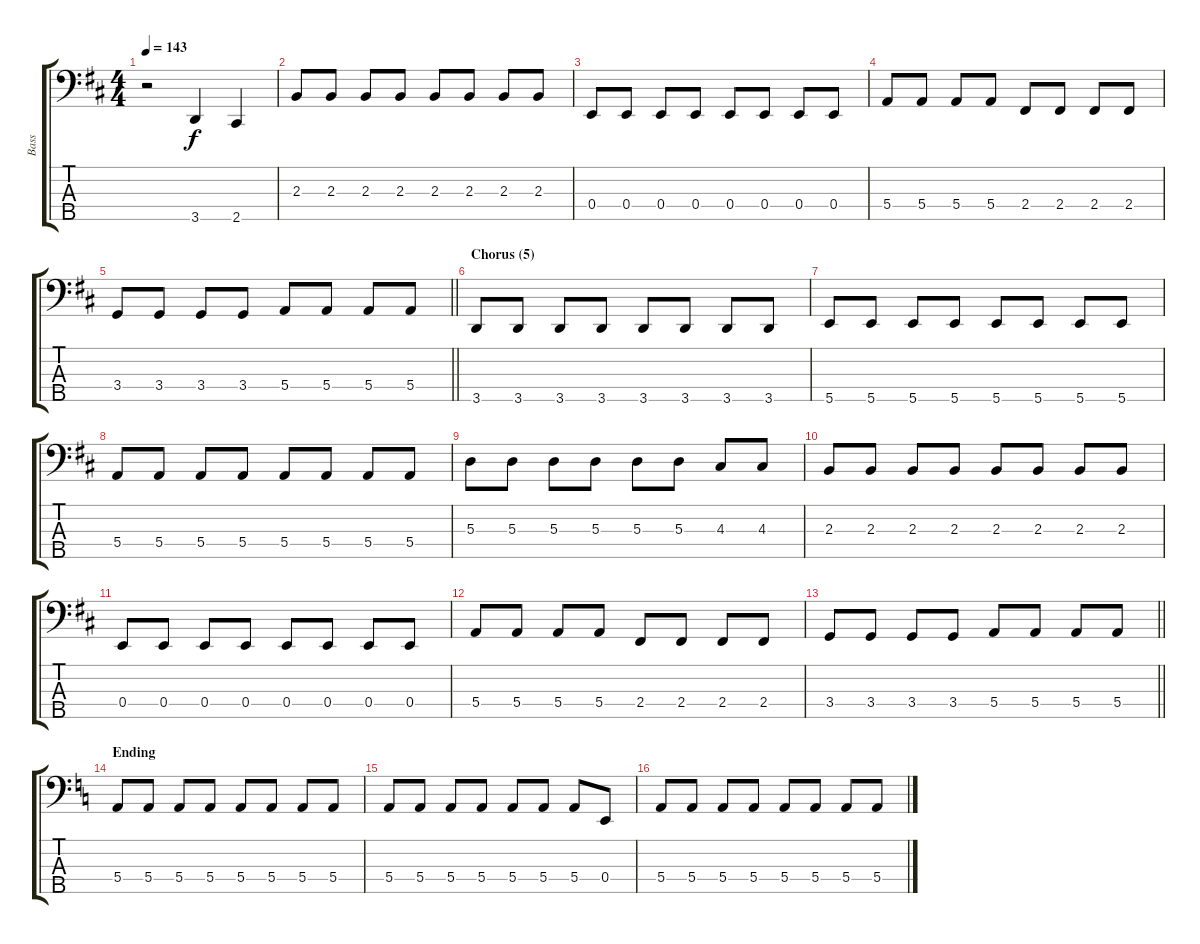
\track ("Bass" "Bass") {instrument electricbassfinger}
\staff {score tabs}
\tuning (G2 D2 A1 E1 B0) {hide}
\ts (4 4)
\tempo 143
\clef f4
\ks d
r.2{dy f} 3.5.4 2.5.4 |
2.3.8 2.3.8 2.3.8 2.3.8 2.3.8 2.3.8 2.3.8 2.3.8 |
0.4.8 0.4.8 0.4.8 0.4.8 0.4.8 0.4.8 0.4.8 0.4.8 |
5.4.8 5.4.8 5.4.8 5.4.8 2.4.8 2.4.8 2.4.8 2.4.8 |
\barLineRight lightlight
3.4.8 3.4.8 3.4.8 3.4.8 5.4.8 5.4.8 5.4.8 5.4.8 |
\section ("" "Chorus (5)")
3.5.8 3.5.8 3.5.8 3.5.8 3.5.8 3.5.8 3.5.8 3.5.8 |
5.5.8 5.5.8 5.5.8 5.5.8 5.5.8 5.5.8 5.5.8 5.5.8 |
5.4.8 5.4.8 5.4.8 5.4.8 5.4.8 5.4.8 5.4.8 5.4.8 |
5.3.8 5.3.8 5.3.8 5.3.8 5.3.8 5.3.8 4.3.8 4.3.8 |
2.3.8 2.3.8 2.3.8 2.3.8 2.3.8 2.3.8 2.3.8 2.3.8 |
0.4.8 0.4.8 0.4.8 0.4.8 0.4.8 0.4.8 0.4.8 0.4.8 |
5.4.8 5.4.8 5.4.8 5.4.8 2.4.8 2.4.8 2.4.8 2.4.8 |
\barLineRight lightlight
3.4.8 3.4.8 3.4.8 3.4.8 5.4.8 5.4.8 5.4.8 5.4.8 |
\section ("" "Ending")
\ks aminor
5.4.8 5.4.8 5.4.8 5.4.8 5.4.8 5.4.8 5.4.8 5.4.8 |
5.4.8 5.4.8 5.4.8 5.4.8 5.4.8 5.4.8 5.4.8 0.4.8 |
5.4.8 5.4.8 5.4.8 5.4.8 5.4.8 5.4.8 5.4.8 5.4.8
